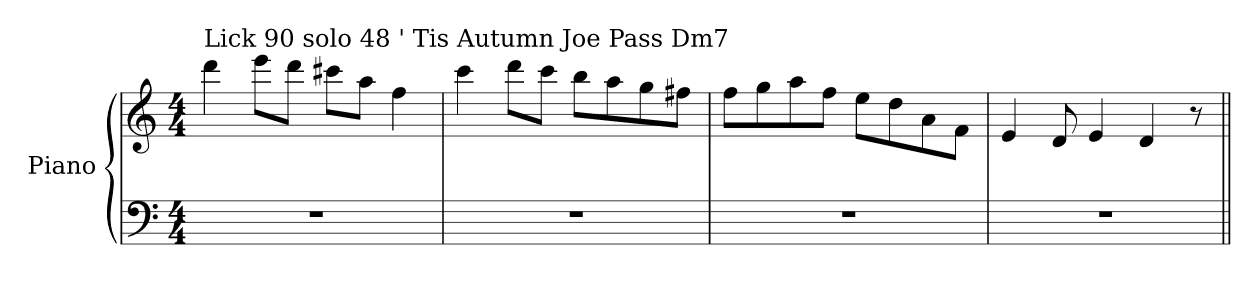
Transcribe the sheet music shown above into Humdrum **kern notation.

**kern	**kern
*part1	*part1
*staff2	*staff1
*I"Piano	*
*I'Pno.	*
*clefF4	*clefG2
*k[]	*k[]
*M4/4	*M4/4
*MM220	*MM220
=1	=1
!	!LO:TX:t=Lick 90 solo 48 ' Tis Autumn Joe Pass Dm7
1r	4ddd\
.	8eee\L
.	8ddd\J
.	8ccc#X\L
.	8aa\J
.	4ff\
=2	=2
1r	4ccc\
.	8ddd\L
.	8ccc\J
.	8bb\L
.	8aa\
.	8gg\
.	8ff#X\J
=3	=3
1r	8ff\L
.	8gg\
.	8aa\
.	8ff\J
.	8ee\L
.	8dd\
.	8a\
.	8f\J
=4	=4
1r	4e/
.	8d/
.	4e/
.	4d/
.	8r
=||	=||
*-	*-
